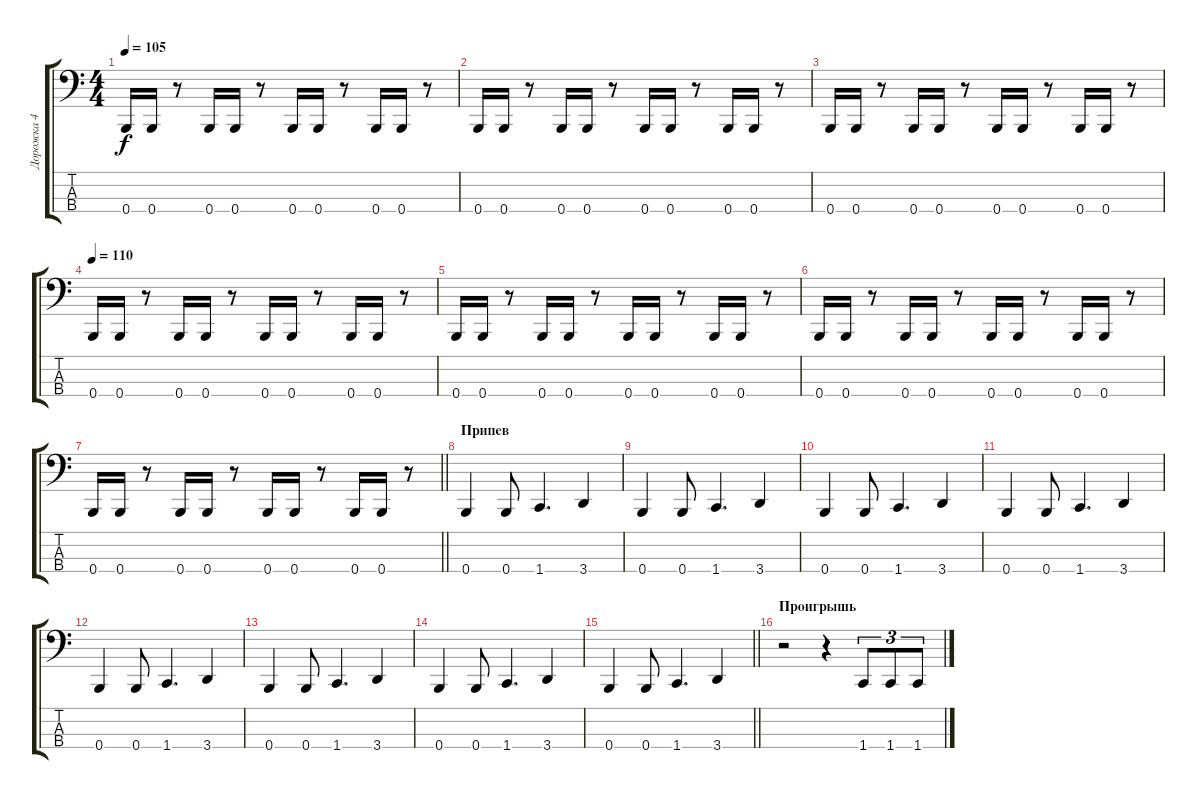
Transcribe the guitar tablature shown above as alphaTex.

\track ("Дорожка 4" "Дорожка 4") {instrument electricbassfinger}
\staff {score tabs}
\tuning (E2 B1 Gb1 B0) {hide}
\ts (4 4)
\tempo 105
\clef f4
\ks c
0.4.16{dy f} 0.4.16 r.8 0.4.16 0.4.16 r.8 0.4.16 0.4.16 r.8 0.4.16 0.4.16 r.8 |
0.4.16 0.4.16 r.8 0.4.16 0.4.16 r.8 0.4.16 0.4.16 r.8 0.4.16 0.4.16 r.8 |
0.4.16 0.4.16 r.8 0.4.16 0.4.16 r.8 0.4.16 0.4.16 r.8 0.4.16 0.4.16 r.8 |
\tempo 110
0.4.16 0.4.16 r.8 0.4.16 0.4.16 r.8 0.4.16 0.4.16 r.8 0.4.16 0.4.16 r.8 |
0.4.16 0.4.16 r.8 0.4.16 0.4.16 r.8 0.4.16 0.4.16 r.8 0.4.16 0.4.16 r.8 |
0.4.16 0.4.16 r.8 0.4.16 0.4.16 r.8 0.4.16 0.4.16 r.8 0.4.16 0.4.16 r.8 |
\barLineRight lightlight
0.4.16 0.4.16 r.8 0.4.16 0.4.16 r.8 0.4.16 0.4.16 r.8 0.4.16 0.4.16 r.8 |
\section ("" "Припев")
0.4.4 0.4.8 1.4.4{d} 3.4.4 |
0.4.4 0.4.8 1.4.4{d} 3.4.4 |
0.4.4 0.4.8 1.4.4{d} 3.4.4 |
0.4.4 0.4.8 1.4.4{d} 3.4.4 |
0.4.4 0.4.8 1.4.4{d} 3.4.4 |
0.4.4 0.4.8 1.4.4{d} 3.4.4 |
0.4.4 0.4.8 1.4.4{d} 3.4.4 |
\barLineRight lightlight
0.4.4 0.4.8 1.4.4{d} 3.4.4 |
\section ("" "Проигрышь")
r.2 r.4 1.4.8{tu (3 2)} 1.4.8{tu (3 2)} 1.4.8{tu (3 2)}
